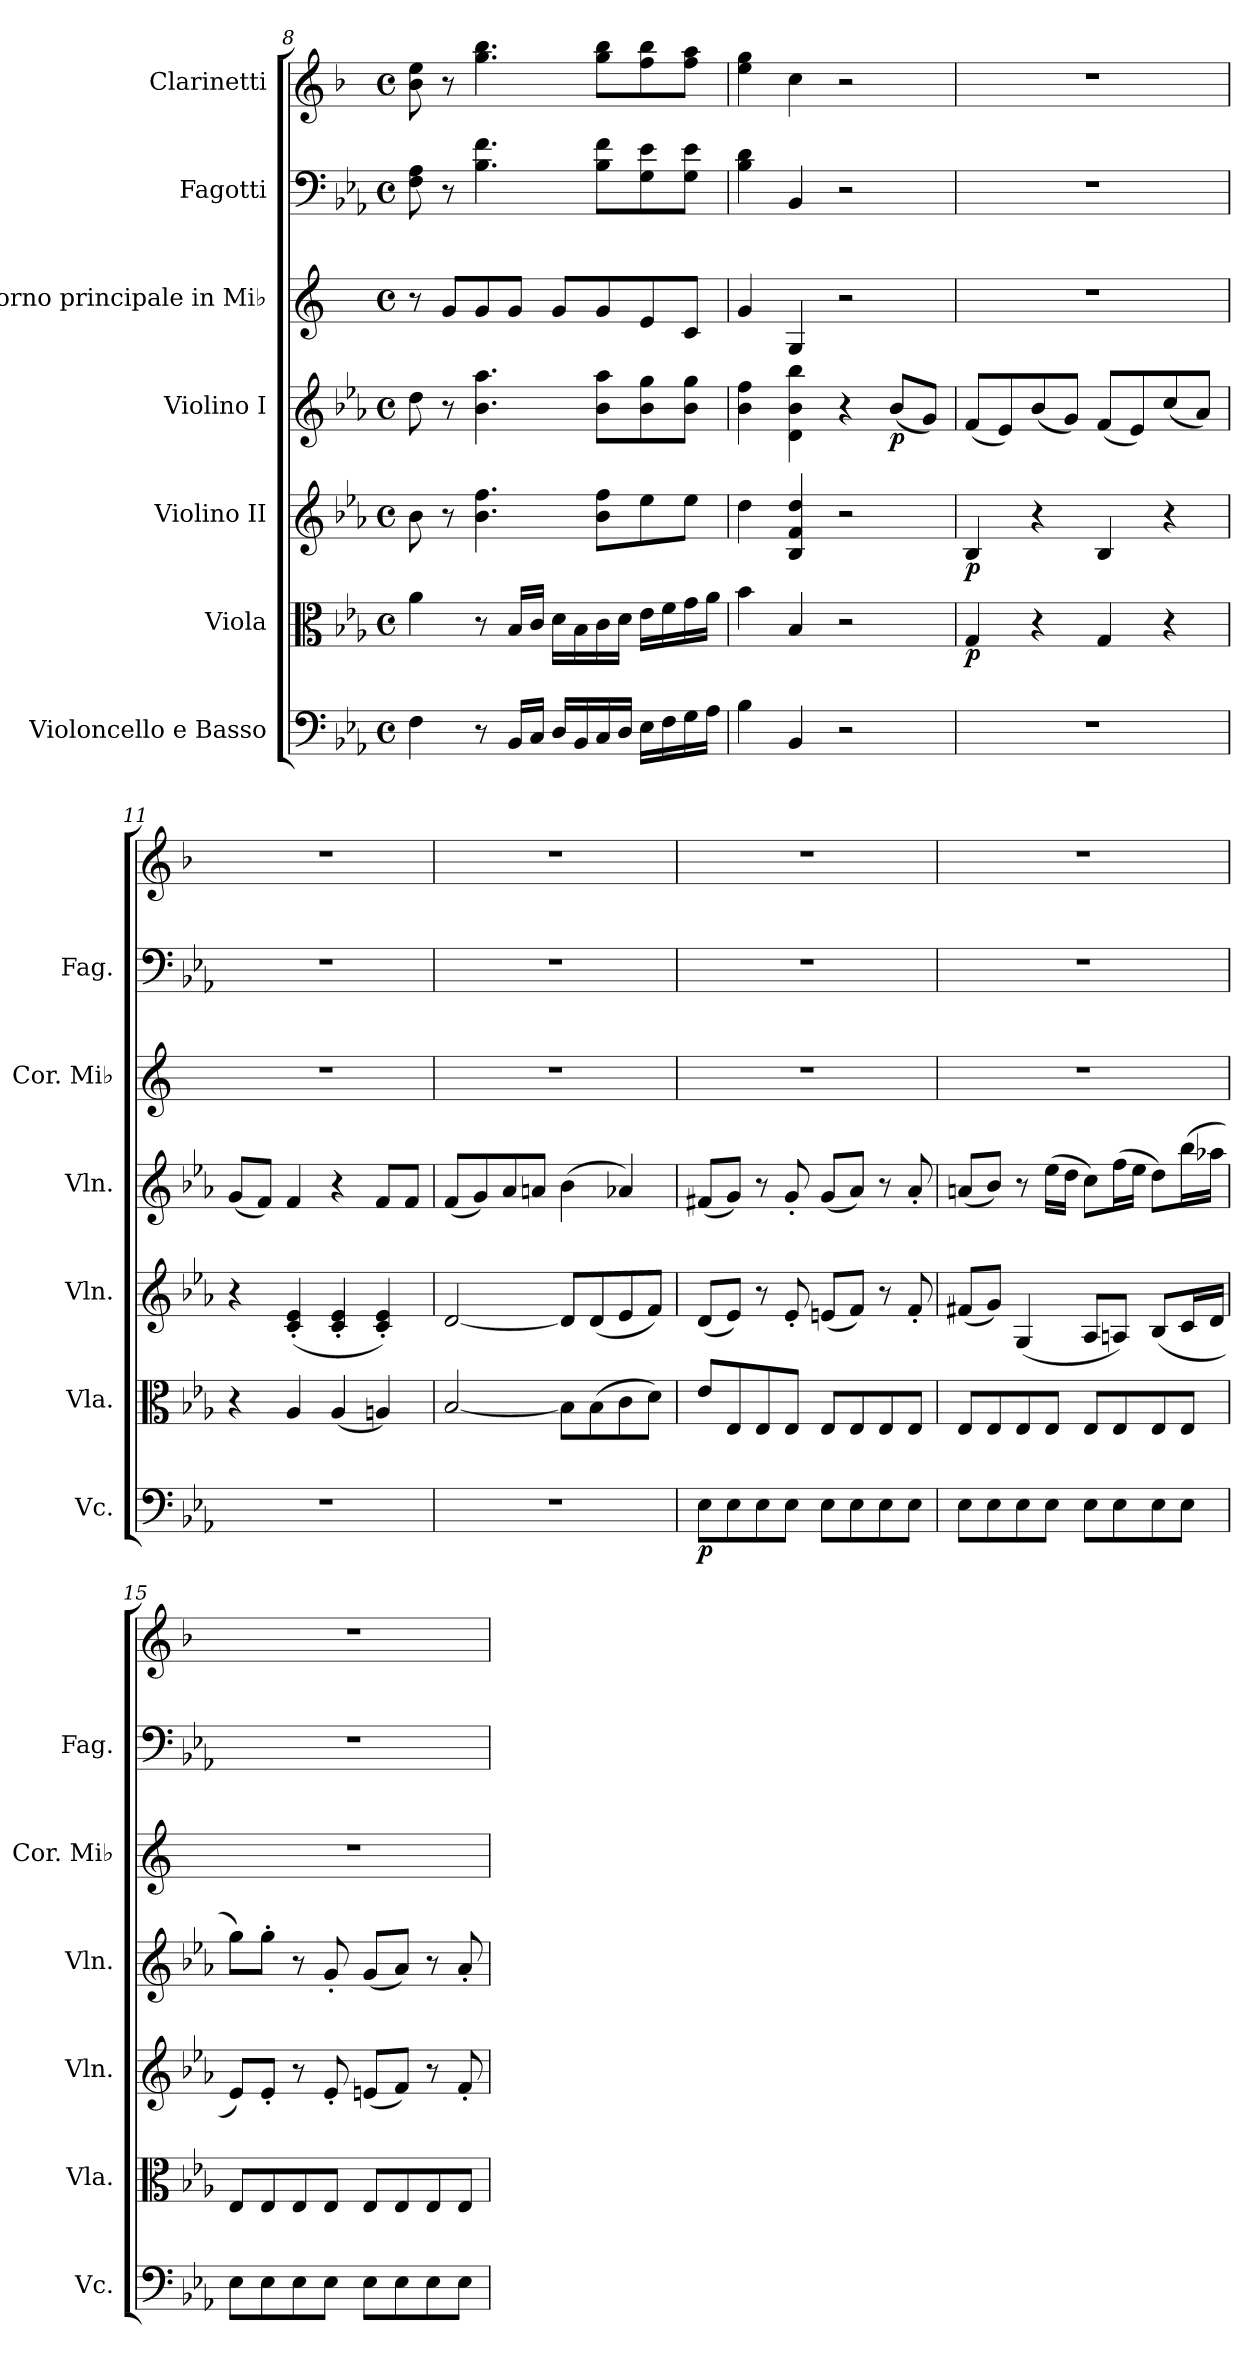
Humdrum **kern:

**kern	**dynam	**kern	**dynam	**kern	**dynam	**kern	**dynam	**kern	**kern	**kern
*part7	*part7	*part6	*part6	*part5	*part5	*part4	*part4	*part3	*part2	*part1
*staff7	*staff7	*staff6	*staff6	*staff5	*staff5	*staff4	*staff4	*staff3	*staff2	*staff1
*I"Violoncello e  Basso	*	*I"Viola	*	*I"Violino II	*	*I"Violino I	*	*I"Corno principale  in Mi♭	*I"Fagotti	*I"Clarinetti
*I'Vc.	*	*I'Vla.	*	*I'Vln.	*	*I'Vln.	*	*I'Cor. Mi♭	*I'Fag.	*
*clefF4	*	*clefC3	*	*clefG2	*	*clefG2	*	*clefG2	*clefF4	*clefG2
*	*	*	*	*	*	*	*	*ITrd4c7	*	*ITrd1c2
*k[b-e-a-]	*	*k[b-e-a-]	*	*k[b-e-a-]	*	*k[b-e-a-]	*	*k[b-]	*k[b-e-a-]	*k[b-e-a-]
*M4/4	*	*M4/4	*	*M4/4	*	*M4/4	*	*M4/4	*M4/4	*M4/4
*met(c)	*	*met(c)	*	*met(c)	*	*met(c)	*	*met(c)	*met(c)	*met(c)
=8	=8	=8	=8	=8	=8	=8	=8	=8	=8	=8
4F\	.	4a-\	.	8b-\	.	8dd\	.	8r	8F\ 8A-\	8a-\ 8dd\
.	.	.	.	8r	.	8r	.	8c/L	8r	8r
8r	.	8r	.	4.b-\ 4.ff\	.	4.b-\ 4.aa-\	.	8c/	4.B-\ 4.f\	4.ff\ 4.aa-\
16BB-/LL	.	16B-/LL	.	.	.	.	.	8c/J	.	.
16C/JJ	.	16c/JJ	.	.	.	.	.	.	.	.
16D/LL	.	16d\LL	.	.	.	.	.	8c/L	.	.
16BB-/	.	16B-\	.	.	.	.	.	.	.	.
16C/	.	16c\	.	8b-\ 8ff\L	.	8b-\ 8aa-\L	.	8c/	8B-\ 8f\L	8ff\ 8aa-\L
16D/JJ	.	16d\JJ	.	.	.	.	.	.	.	.
16E-\LL	.	16e-\LL	.	8ee-\	.	8b-\ 8gg\	.	8A/	8G\ 8e-\	8ee-\ 8aa-\
16F\	.	16f\	.	.	.	.	.	.	.	.
16G\	.	16g\	.	8ee-\J	.	8b-\ 8gg\J	.	8F/J	8G\ 8e-\J	8ee-\ 8gg\J
16A-\JJ	.	16a-\JJ	.	.	.	.	.	.	.	.
=9	=9	=9	=9	=9	=9	=9	=9	=9	=9	=9
4B-\	.	4b-\	.	4dd\	.	4b-\ 4ff\	.	4c/	4B-\ 4d\	4dd\ 4ff\
4BB-/	.	4B-/	.	4B-/ 4f/ 4dd/	.	4d\ 4b-\ 4bb-\	.	4C/	4BB-/	4b-\
2r	.	2r	.	2r	.	4r	.	2r	2r	2r
!	!	!	!	!	!	!	!LO:DY:b	!	!	!
.	.	.	.	.	.	(8b-/L	p	.	.	.
.	.	.	.	.	.	8g/J)	.	.	.	.
=10	=10	=10	=10	=10	=10	=10	=10	=10	=10	=10
!	!	!	!LO:DY:b	!	!LO:DY:b	!	!	!	!	!
1r	.	4G/	p	4B-/	p	(8f/L	.	1r	1r	1r
.	.	.	.	.	.	8e-/)	.	.	.	.
.	.	4r	.	4r	.	(8b-/	.	.	.	.
.	.	.	.	.	.	8g/J)	.	.	.	.
.	.	4G/	.	4B-/	.	(8f/L	.	.	.	.
.	.	.	.	.	.	8e-/)	.	.	.	.
.	.	4r	.	4r	.	(8cc/	.	.	.	.
.	.	.	.	.	.	8a-/J)	.	.	.	.
=11	=11	=11	=11	=11	=11	=11	=11	=11	=11	=11
1r	.	4r	.	4r	.	(8g/L	.	1r	1r	1r
.	.	.	.	.	.	8f/J)	.	.	.	.
.	.	4A-/	.	(4c/' 4e-/'	.	4f/	.	.	.	.
.	.	(4A-/	.	4c/' 4e-/'	.	4r	.	.	.	.
.	.	4An/)	.	4c/' 4e-/')	.	8f/L	.	.	.	.
.	.	.	.	.	.	8f/J	.	.	.	.
!!LO:LB:g=z
=12	=12	=12	=12	=12	=12	=12	=12	=12	=12	=12
1r	.	[2B-/	.	[2d/	.	(8f/L	.	1r	1r	1r
.	.	.	.	.	.	8g/)	.	.	.	.
.	.	.	.	.	.	8a-/	.	.	.	.
.	.	.	.	.	.	8an/J	.	.	.	.
.	.	8B-\L]	.	8d/L]	.	(4b-\	.	.	.	.
.	.	(8B-\	.	(8d/	.	.	.	.	.	.
.	.	8c\	.	8e-/	.	4a-X/)	.	.	.	.
.	.	8d\J)	.	8f/J)	.	.	.	.	.	.
=13	=13	=13	=13	=13	=13	=13	=13	=13	=13	=13
!	!LO:DY:b	!	!	!	!	!	!	!	!	!
8E-\L	p	8e-/L	.	(8d/L	.	(8f#X/L	.	1r	1r	1r
8E-\	.	8E-/	.	8e-/J)	.	8g/J)	.	.	.	.
8E-\	.	8E-/	.	8r	.	8r	.	.	.	.
8E-\J	.	8E-/J	.	8e-'/	.	8g'/	.	.	.	.
8E-\L	.	8E-/L	.	(8en/L	.	(8g/L	.	.	.	.
8E-\	.	8E-/	.	8f/J)	.	8a-/J)	.	.	.	.
8E-\	.	8E-/	.	8r	.	8r	.	.	.	.
8E-\J	.	8E-/J	.	8f'/	.	8a-'/	.	.	.	.
=14	=14	=14	=14	=14	=14	=14	=14	=14	=14	=14
8E-\L	.	8E-/L	.	(8f#X/L	.	(8an/L	.	1r	1r	1r
8E-\	.	8E-/	.	8g/J)	.	8b-/J)	.	.	.	.
8E-\	.	8E-/	.	(4G/	.	8r	.	.	.	.
8E-\J	.	8E-/J	.	.	.	(16ee-\LL	.	.	.	.
.	.	.	.	.	.	16dd\JJ	.	.	.	.
8E-\L	.	8E-/L	.	8A-/L	.	8cc\L)	.	.	.	.
8E-\	.	8E-/	.	8An/J)	.	(16ff\L	.	.	.	.
.	.	.	.	.	.	16ee-\JJ	.	.	.	.
8E-\	.	8E-/	.	(8B-/L	.	8dd\L)	.	.	.	.
8E-\J	.	8E-/J	.	16c/L	.	(16bb-\L	.	.	.	.
.	.	.	.	16d/JJ	.	16aa-X\JJ	.	.	.	.
=15	=15	=15	=15	=15	=15	=15	=15	=15	=15	=15
8E-\L	.	8E-/L	.	8e-/L)	.	8gg\L)	.	1r	1r	1r
8E-\	.	8E-/	.	8e-'/J	.	8gg'\J	.	.	.	.
8E-\	.	8E-/	.	8r	.	8r	.	.	.	.
8E-\J	.	8E-/J	.	8e-'/	.	8g'/	.	.	.	.
8E-\L	.	8E-/L	.	(8en/L	.	(8g/L	.	.	.	.
8E-\	.	8E-/	.	8f/J)	.	8a-/J)	.	.	.	.
8E-\	.	8E-/	.	8r	.	8r	.	.	.	.
8E-\J	.	8E-/J	.	8f'/	.	8a-'/	.	.	.	.
=	=	=	=	=	=	=	=	=	=	=
*-	*-	*-	*-	*-	*-	*-	*-	*-	*-	*-
